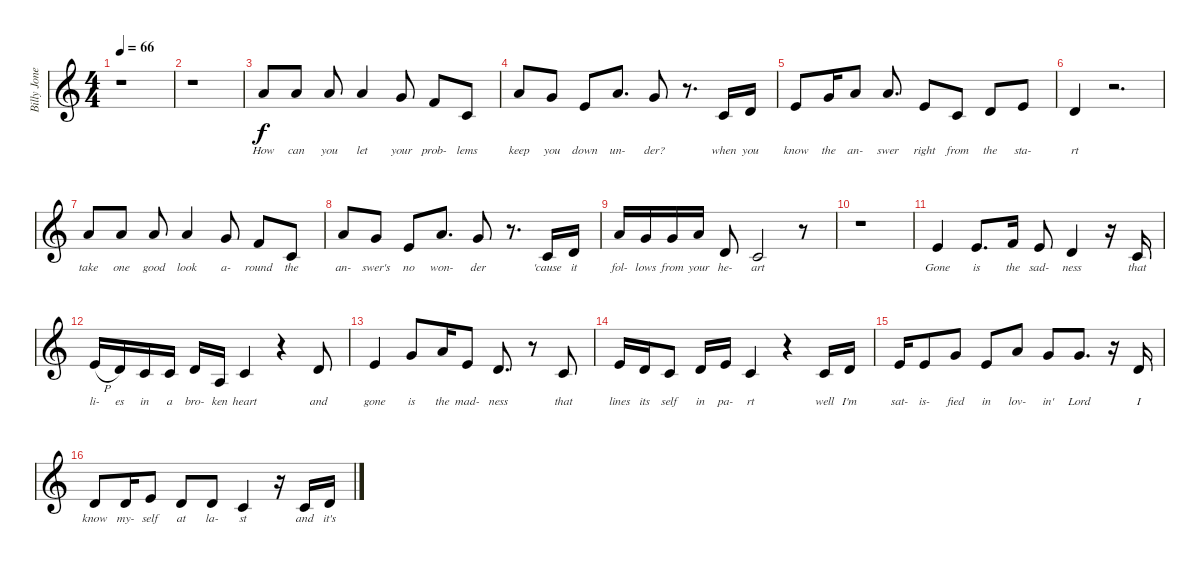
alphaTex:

\track ("Billy Jones Vocals" "Billy Jone") {instrument flute}
\staff {score}
\tuning (E4 B3 G3 D3 A2 E2) {hide}
\ts (4 4)
\tempo 66
\clef g2
\ks c
r.1{dy f} |
r.1 |
5.1.8{lyrics (0 "How") lyrics (1 "") lyrics (2 "") lyrics (3 "") lyrics (4 "")} 5.1.8{lyrics (0 "can") lyrics (1 "") lyrics (2 "") lyrics (3 "") lyrics (4 "")} 5.1.8{lyrics (0 "you") lyrics (1 "") lyrics (2 "") lyrics (3 "") lyrics (4 "")} 5.1.4{lyrics (0 "let") lyrics (1 "") lyrics (2 "") lyrics (3 "") lyrics (4 "")} 3.1.8{lyrics (0 "your") lyrics (1 "") lyrics (2 "") lyrics (3 "") lyrics (4 "")} 6.2.8{lyrics (0 "prob-") lyrics (1 "") lyrics (2 "") lyrics (3 "") lyrics (4 "")} 5.3.8{lyrics (0 "lems") lyrics (1 "") lyrics (2 "") lyrics (3 "") lyrics (4 "")} |
5.1.8{lyrics (0 "keep") lyrics (1 "") lyrics (2 "") lyrics (3 "") lyrics (4 "")} 3.1.8{lyrics (0 "you") lyrics (1 "") lyrics (2 "") lyrics (3 "") lyrics (4 "")} 5.2.8{lyrics (0 "down") lyrics (1 "") lyrics (2 "") lyrics (3 "") lyrics (4 "")} 5.1.8{d lyrics (0 "un-") lyrics (1 "") lyrics (2 "") lyrics (3 "") lyrics (4 "")} 3.1.8{lyrics (0 "der?") lyrics (1 "") lyrics (2 "") lyrics (3 "") lyrics (4 "")} r.8{d} 5.3.16{lyrics (0 "when") lyrics (1 "") lyrics (2 "") lyrics (3 "") lyrics (4 "") volume 14} 3.2.16{lyrics (0 "you") lyrics (1 "") lyrics (2 "") lyrics (3 "") lyrics (4 "")} |
5.2.8{lyrics (0 "know") lyrics (1 "") lyrics (2 "") lyrics (3 "") lyrics (4 "")} 3.1.16{lyrics (0 "the") lyrics (1 "") lyrics (2 "") lyrics (3 "") lyrics (4 "")} 5.1.8{lyrics (0 "an-") lyrics (1 "") lyrics (2 "") lyrics (3 "") lyrics (4 "")} 5.1.8{d lyrics (0 "swer") lyrics (1 "") lyrics (2 "") lyrics (3 "") lyrics (4 "")} 5.2.8{lyrics (0 "right") lyrics (1 "") lyrics (2 "") lyrics (3 "") lyrics (4 "")} 5.3.8{lyrics (0 "from") lyrics (1 "") lyrics (2 "") lyrics (3 "") lyrics (4 "")} 3.2.8{lyrics (0 "the") lyrics (1 "") lyrics (2 "") lyrics (3 "") lyrics (4 "")} 5.2.8{lyrics (0 "sta-") lyrics (1 "") lyrics (2 "") lyrics (3 "") lyrics (4 "")} |
3.2.4{lyrics (0 "rt") lyrics (1 "") lyrics (2 "") lyrics (3 "") lyrics (4 "")} r.2{d} |
5.1.8{lyrics (0 "take") lyrics (1 "") lyrics (2 "") lyrics (3 "") lyrics (4 "")} 5.1.8{lyrics (0 "one") lyrics (1 "") lyrics (2 "") lyrics (3 "") lyrics (4 "")} 5.1.8{lyrics (0 "good") lyrics (1 "") lyrics (2 "") lyrics (3 "") lyrics (4 "")} 5.1.4{lyrics (0 "look") lyrics (1 "") lyrics (2 "") lyrics (3 "") lyrics (4 "")} 3.1.8{lyrics (0 "a-") lyrics (1 "") lyrics (2 "") lyrics (3 "") lyrics (4 "")} 6.2.8{lyrics (0 "round") lyrics (1 "") lyrics (2 "") lyrics (3 "") lyrics (4 "")} 5.3.8{lyrics (0 "the") lyrics (1 "") lyrics (2 "") lyrics (3 "") lyrics (4 "")} |
5.1.8{lyrics (0 "an-") lyrics (1 "") lyrics (2 "") lyrics (3 "") lyrics (4 "")} 3.1.8{lyrics (0 "swer's") lyrics (1 "") lyrics (2 "") lyrics (3 "") lyrics (4 "")} 5.2.8{lyrics (0 "no") lyrics (1 "") lyrics (2 "") lyrics (3 "") lyrics (4 "")} 5.1.8{d lyrics (0 "won-") lyrics (1 "") lyrics (2 "") lyrics (3 "") lyrics (4 "")} 3.1.8{lyrics (0 "der") lyrics (1 "") lyrics (2 "") lyrics (3 "") lyrics (4 "")} r.8{d} 5.3.16{lyrics (0 "'cause") lyrics (1 "") lyrics (2 "") lyrics (3 "") lyrics (4 "") volume 14} 3.2.16{lyrics (0 "it") lyrics (1 "") lyrics (2 "") lyrics (3 "") lyrics (4 "")} |
5.1.16{lyrics (0 "fol-") lyrics (1 "") lyrics (2 "") lyrics (3 "") lyrics (4 "")} 3.1.16{lyrics (0 "lows") lyrics (1 "") lyrics (2 "") lyrics (3 "") lyrics (4 "")} 3.1.16{lyrics (0 "from") lyrics (1 "") lyrics (2 "") lyrics (3 "") lyrics (4 "")} 5.1.16{lyrics (0 "your") lyrics (1 "") lyrics (2 "") lyrics (3 "") lyrics (4 "")} 3.2.8{lyrics (0 "he-") lyrics (1 "") lyrics (2 "") lyrics (3 "") lyrics (4 "")} 5.3.2{lyrics (0 "art") lyrics (1 "") lyrics (2 "") lyrics (3 "") lyrics (4 "")} r.8 |
r.1 |
5.2.4{lyrics (0 "Gone") lyrics (1 "") lyrics (2 "") lyrics (3 "") lyrics (4 "")} 5.2.8{d lyrics (0 "is") lyrics (1 "") lyrics (2 "") lyrics (3 "") lyrics (4 "")} 6.2.16{lyrics (0 "the") lyrics (1 "") lyrics (2 "") lyrics (3 "") lyrics (4 "")} 5.2.8{lyrics (0 "sad-") lyrics (1 "") lyrics (2 "") lyrics (3 "") lyrics (4 "")} 3.2.4{lyrics (0 "ness") lyrics (1 "") lyrics (2 "") lyrics (3 "") lyrics (4 "")} r.16 5.3.16{lyrics (0 "that") lyrics (1 "") lyrics (2 "") lyrics (3 "") lyrics (4 "")} |
5.2{h}.16{lyrics (0 "li-") lyrics (1 "") lyrics (2 "") lyrics (3 "") lyrics (4 "")} 3.2.16{lyrics (0 "es") lyrics (1 "") lyrics (2 "") lyrics (3 "") lyrics (4 "")} 5.3.16{lyrics (0 "in") lyrics (1 "") lyrics (2 "") lyrics (3 "") lyrics (4 "")} 5.3.16{lyrics (0 "a") lyrics (1 "") lyrics (2 "") lyrics (3 "") lyrics (4 "")} 3.2.16{lyrics (0 "bro-") lyrics (1 "") lyrics (2 "") lyrics (3 "") lyrics (4 "")} 2.3.16{lyrics (0 "ken") lyrics (1 "") lyrics (2 "") lyrics (3 "") lyrics (4 "")} 5.3.4{lyrics (0 "heart") lyrics (1 "") lyrics (2 "") lyrics (3 "") lyrics (4 "")} r.4 3.2.8{lyrics (0 "and") lyrics (1 "") lyrics (2 "") lyrics (3 "") lyrics (4 "")} |
5.2.4{lyrics (0 "gone") lyrics (1 "") lyrics (2 "") lyrics (3 "") lyrics (4 "")} 3.1.8{lyrics (0 "is") lyrics (1 "") lyrics (2 "") lyrics (3 "") lyrics (4 "")} 5.1.16{lyrics (0 "the") lyrics (1 "") lyrics (2 "") lyrics (3 "") lyrics (4 "")} 5.2.8{lyrics (0 "mad-") lyrics (1 "") lyrics (2 "") lyrics (3 "") lyrics (4 "")} 3.2.8{d lyrics (0 "ness") lyrics (1 "") lyrics (2 "") lyrics (3 "") lyrics (4 "")} r.8 5.3.8{lyrics (0 "that") lyrics (1 "") lyrics (2 "") lyrics (3 "") lyrics (4 "")} |
5.2.16{lyrics (0 "lines") lyrics (1 "") lyrics (2 "") lyrics (3 "") lyrics (4 "")} 3.2.16{lyrics (0 "its") lyrics (1 "") lyrics (2 "") lyrics (3 "") lyrics (4 "")} 5.3.8{lyrics (0 "self") lyrics (1 "") lyrics (2 "") lyrics (3 "") lyrics (4 "")} 3.2.16{lyrics (0 "in") lyrics (1 "") lyrics (2 "") lyrics (3 "") lyrics (4 "")} 5.2.16{lyrics (0 "pa-") lyrics (1 "") lyrics (2 "") lyrics (3 "") lyrics (4 "")} 5.3.4{lyrics (0 "rt") lyrics (1 "") lyrics (2 "") lyrics (3 "") lyrics (4 "")} r.4 5.3.16{lyrics (0 "well") lyrics (1 "") lyrics (2 "") lyrics (3 "") lyrics (4 "")} 3.2.16{lyrics (0 "I'm") lyrics (1 "") lyrics (2 "") lyrics (3 "") lyrics (4 "")} |
5.2.16{lyrics (0 "sat-") lyrics (1 "") lyrics (2 "") lyrics (3 "") lyrics (4 "")} 5.2.8{lyrics (0 "is-") lyrics (1 "") lyrics (2 "") lyrics (3 "") lyrics (4 "")} 3.1.8{lyrics (0 "fied") lyrics (1 "") lyrics (2 "") lyrics (3 "") lyrics (4 "")} 5.2.8{lyrics (0 "in") lyrics (1 "") lyrics (2 "") lyrics (3 "") lyrics (4 "")} 5.1.8{lyrics (0 "lov-") lyrics (1 "") lyrics (2 "") lyrics (3 "") lyrics (4 "")} 3.1.8{lyrics (0 "in'") lyrics (1 "") lyrics (2 "") lyrics (3 "") lyrics (4 "")} 3.1.8{d lyrics (0 "Lord") lyrics (1 "") lyrics (2 "") lyrics (3 "") lyrics (4 "")} r.16 3.2.16{lyrics (0 "I") lyrics (1 "") lyrics (2 "") lyrics (3 "") lyrics (4 "")} |
3.2.8{lyrics (0 "know") lyrics (1 "") lyrics (2 "") lyrics (3 "") lyrics (4 "")} 3.2.16{lyrics (0 "my-") lyrics (1 "") lyrics (2 "") lyrics (3 "") lyrics (4 "")} 5.2.8{lyrics (0 "self") lyrics (1 "") lyrics (2 "") lyrics (3 "") lyrics (4 "")} 3.2.8{lyrics (0 "at") lyrics (1 "") lyrics (2 "") lyrics (3 "") lyrics (4 "")} 3.2.8{lyrics (0 "la-") lyrics (1 "") lyrics (2 "") lyrics (3 "") lyrics (4 "")} 5.3.4{lyrics (0 "st") lyrics (1 "") lyrics (2 "") lyrics (3 "") lyrics (4 "")} r.16 5.3.16{lyrics (0 "and") lyrics (1 "") lyrics (2 "") lyrics (3 "") lyrics (4 "")} 3.2.16{lyrics (0 "it's") lyrics (1 "") lyrics (2 "") lyrics (3 "") lyrics (4 "")}
